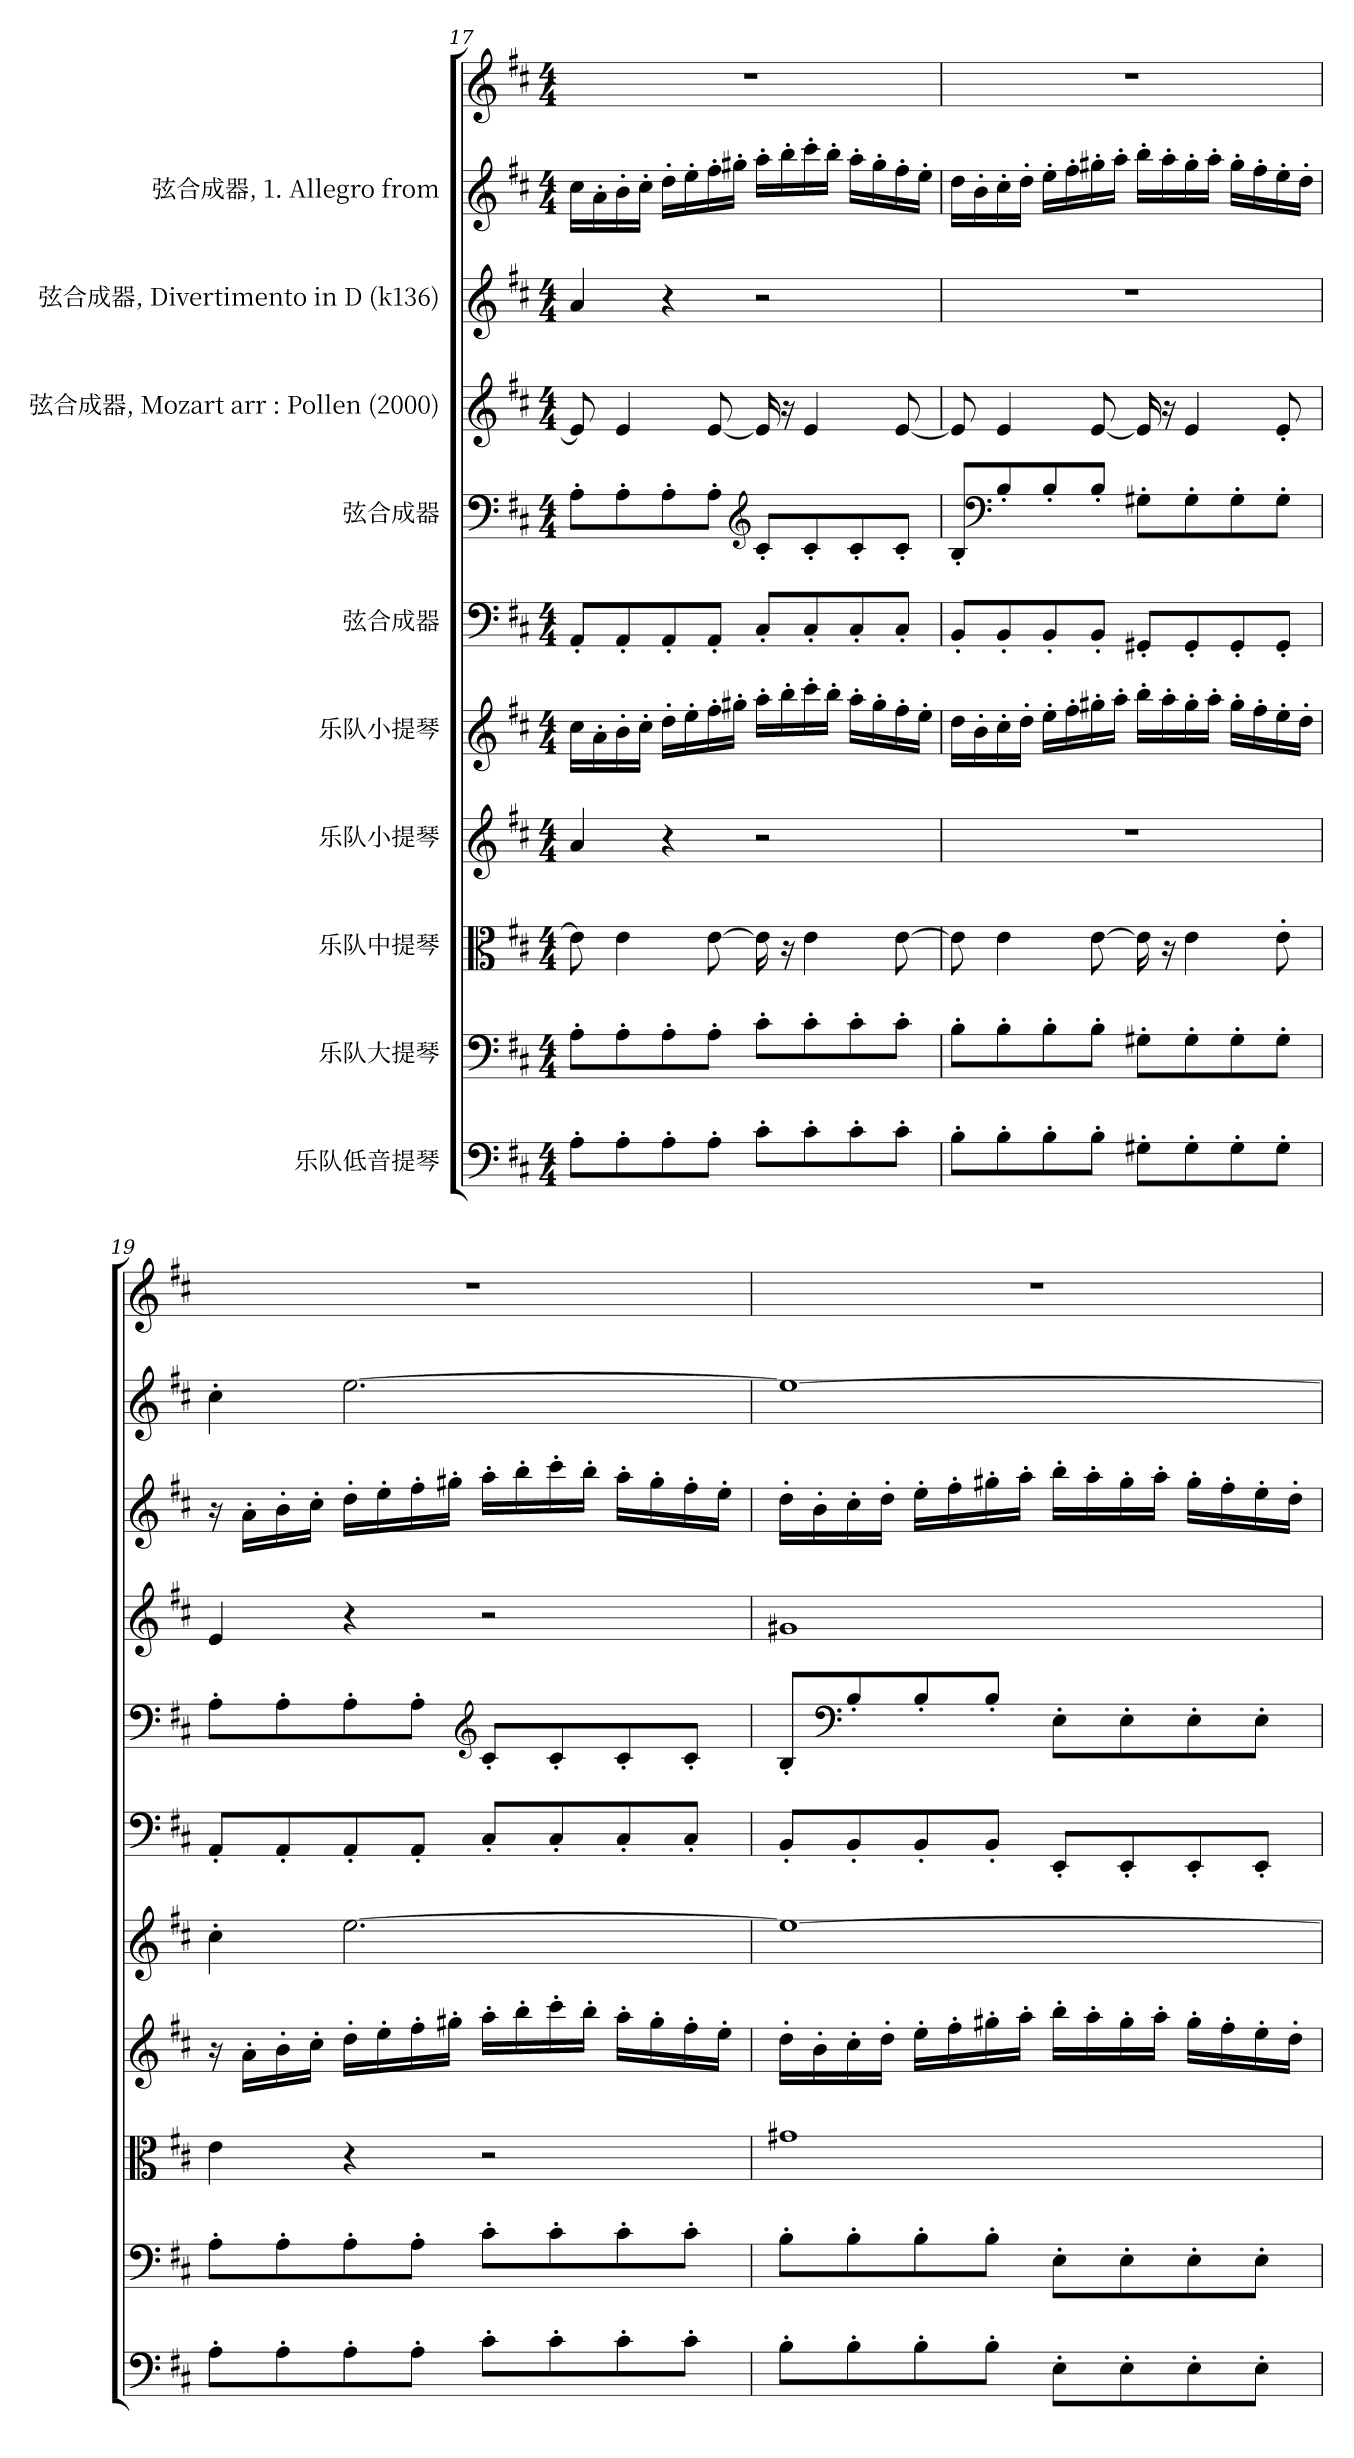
**kern	**kern	**kern	**kern	**kern	**kern	**kern	**kern	**kern	**kern	**kern
*part10	*part9	*part8	*part7	*part6	*part5	*part4	*part3	*part2	*part1	*part1
*staff11	*staff10	*staff9	*staff8	*staff7	*staff6	*staff5	*staff4	*staff3	*staff2	*staff1
*I"乐队低音提琴	*I"乐队大提琴	*I"乐队中提琴	*I"乐队小提琴	*I"乐队小提琴	*I"弦合成器	*I"弦合成器	*I"弦合成器, Mozart arr : Pollen (2000)	*I"弦合成器, Divertimento in D (k136)	*I"弦合成器, 1. Allegro from	*
!!LO:PB:g=z
*clefF4	*clefF4	*clefC3	*clefG2	*clefG2	*clefF4	*clefF4	*clefG2	*clefG2	*clefG2	*clefG2
*ITrd7c12	*	*	*	*	*	*	*	*	*	*
*k[f#c#]	*k[f#c#]	*k[f#c#]	*k[f#c#]	*k[f#c#]	*k[f#c#]	*k[f#c#]	*k[f#c#]	*k[f#c#]	*k[f#c#]	*k[f#c#]
*M4/4	*M4/4	*M4/4	*M4/4	*M4/4	*M4/4	*M4/4	*M4/4	*M4/4	*M4/4	*M4/4
=17	=17	=17	=17	=17	=17	=17	=17	=17	=17	=17
8AA'\L	8A'\L	8e\]	4a/	16cc#\LL	8AA'/L	8A'\L	8e/]	4a/	16cc#\LL	1r
.	.	.	.	16a'\	.	.	.	.	16a'\	.
8AA'\	8A'\	4e\	.	16b'\	8AA'/	8A'\	4e/	.	16b'\	.
.	.	.	.	16cc#'\JJ	.	.	.	.	16cc#'\JJ	.
8AA'\	8A'\	.	4r	16dd'\LL	8AA'/	8A'\	.	4r	16dd'\LL	.
.	.	.	.	16ee'\	.	.	.	.	16ee'\	.
8AA'\J	8A'\J	[8e\	.	16ff#'\	8AA'/J	8A'\J	[8e/	.	16ff#'\	.
.	.	.	.	16gg#X'\JJ	.	.	.	.	16gg#X'\JJ	.
*	*	*	*	*	*	*clefG2	*	*	*	*
8C#'\L	8c#'\L	16e\]	2r	16aa'\LL	8C#'/L	8c#'/L	16e/]	2r	16aa'\LL	.
.	.	16r	.	16bb'\	.	.	16r	.	16bb'\	.
8C#'\	8c#'\	4e\	.	16ccc#'\	8C#'/	8c#'/	4e/	.	16ccc#'\	.
.	.	.	.	16bb'\JJ	.	.	.	.	16bb'\JJ	.
8C#'\	8c#'\	.	.	16aa'\LL	8C#'/	8c#'/	.	.	16aa'\LL	.
.	.	.	.	16gg#'\	.	.	.	.	16gg#'\	.
8C#'\J	8c#'\J	[8e\	.	16ff#'\	8C#'/J	8c#'/J	[8e/	.	16ff#'\	.
.	.	.	.	16ee'\JJ	.	.	.	.	16ee'\JJ	.
=18	=18	=18	=18	=18	=18	=18	=18	=18	=18	=18
8BB'\L	8B'\L	8e\]	1r	16dd\LL	8BB'/L	8B'/L	8e/]	1r	16dd\LL	1r
.	.	.	.	16b'\	.	.	.	.	16b'\	.
*	*	*	*	*	*	*clefF4	*	*	*	*
8BB'\	8B'\	4e\	.	16cc#'\	8BB'/	8B'/	4e/	.	16cc#'\	.
.	.	.	.	16dd'\JJ	.	.	.	.	16dd'\JJ	.
8BB'\	8B'\	.	.	16ee'\LL	8BB'/	8B'/	.	.	16ee'\LL	.
.	.	.	.	16ff#'\	.	.	.	.	16ff#'\	.
8BB'\J	8B'\J	[8e\	.	16gg#X'\	8BB'/J	8B'/J	[8e/	.	16gg#X'\	.
.	.	.	.	16aa'\JJ	.	.	.	.	16aa'\JJ	.
8GG#X'\L	8G#X'\L	16e\]	.	16bb'\LL	8GG#X'/L	8G#X'\L	16e/]	.	16bb'\LL	.
.	.	16r	.	16aa'\	.	.	16r	.	16aa'\	.
8GG#'\	8G#'\	4e\	.	16gg#'\	8GG#'/	8G#'\	4e/	.	16gg#'\	.
.	.	.	.	16aa'\JJ	.	.	.	.	16aa'\JJ	.
8GG#'\	8G#'\	.	.	16gg#'\LL	8GG#'/	8G#'\	.	.	16gg#'\LL	.
.	.	.	.	16ff#'\	.	.	.	.	16ff#'\	.
8GG#'\J	8G#'\J	8e'\	.	16ee'\	8GG#'/J	8G#'\J	8e'/	.	16ee'\	.
.	.	.	.	16dd'\JJ	.	.	.	.	16dd'\JJ	.
!!LO:PB:g=z
=19	=19	=19	=19	=19	=19	=19	=19	=19	=19	=19
8AA'\L	8A'\L	4e\	16r	4cc#'\	8AA'/L	8A'\L	4e/	16r	4cc#'\	1r
.	.	.	16a'\LL	.	.	.	.	16a'\LL	.	.
8AA'\	8A'\	.	16b'\	.	8AA'/	8A'\	.	16b'\	.	.
.	.	.	16cc#'\JJ	.	.	.	.	16cc#'\JJ	.	.
8AA'\	8A'\	4r	16dd'\LL	[2.ee\	8AA'/	8A'\	4r	16dd'\LL	[2.ee\	.
.	.	.	16ee'\	.	.	.	.	16ee'\	.	.
8AA'\J	8A'\J	.	16ff#'\	.	8AA'/J	8A'\J	.	16ff#'\	.	.
.	.	.	16gg#X'\JJ	.	.	.	.	16gg#X'\JJ	.	.
*	*	*	*	*	*	*clefG2	*	*	*	*
8C#'\L	8c#'\L	2r	16aa'\LL	.	8C#'/L	8c#'/L	2r	16aa'\LL	.	.
.	.	.	16bb'\	.	.	.	.	16bb'\	.	.
8C#'\	8c#'\	.	16ccc#'\	.	8C#'/	8c#'/	.	16ccc#'\	.	.
.	.	.	16bb'\JJ	.	.	.	.	16bb'\JJ	.	.
8C#'\	8c#'\	.	16aa'\LL	.	8C#'/	8c#'/	.	16aa'\LL	.	.
.	.	.	16gg#'\	.	.	.	.	16gg#'\	.	.
8C#'\J	8c#'\J	.	16ff#'\	.	8C#'/J	8c#'/J	.	16ff#'\	.	.
.	.	.	16ee'\JJ	.	.	.	.	16ee'\JJ	.	.
=20	=20	=20	=20	=20	=20	=20	=20	=20	=20	=20
8BB'\L	8B'\L	1g#X	16dd'\LL	1ee_	8BB'/L	8B'/L	1g#X	16dd'\LL	1ee_	1r
.	.	.	16b'\	.	.	.	.	16b'\	.	.
*	*	*	*	*	*	*clefF4	*	*	*	*
8BB'\	8B'\	.	16cc#'\	.	8BB'/	8B'/	.	16cc#'\	.	.
.	.	.	16dd'\JJ	.	.	.	.	16dd'\JJ	.	.
8BB'\	8B'\	.	16ee'\LL	.	8BB'/	8B'/	.	16ee'\LL	.	.
.	.	.	16ff#'\	.	.	.	.	16ff#'\	.	.
8BB'\J	8B'\J	.	16gg#X'\	.	8BB'/J	8B'/J	.	16gg#X'\	.	.
.	.	.	16aa'\JJ	.	.	.	.	16aa'\JJ	.	.
8EE'\L	8E'\L	.	16bb'\LL	.	8EE'/L	8E'\L	.	16bb'\LL	.	.
.	.	.	16aa'\	.	.	.	.	16aa'\	.	.
8EE'\	8E'\	.	16gg#'\	.	8EE'/	8E'\	.	16gg#'\	.	.
.	.	.	16aa'\JJ	.	.	.	.	16aa'\JJ	.	.
8EE'\	8E'\	.	16gg#'\LL	.	8EE'/	8E'\	.	16gg#'\LL	.	.
.	.	.	16ff#'\	.	.	.	.	16ff#'\	.	.
8EE'\J	8E'\J	.	16ee'\	.	8EE'/J	8E'\J	.	16ee'\	.	.
.	.	.	16dd'\JJ	.	.	.	.	16dd'\JJ	.	.
=	=	=	=	=	=	=	=	=	=	=
*-	*-	*-	*-	*-	*-	*-	*-	*-	*-	*-
